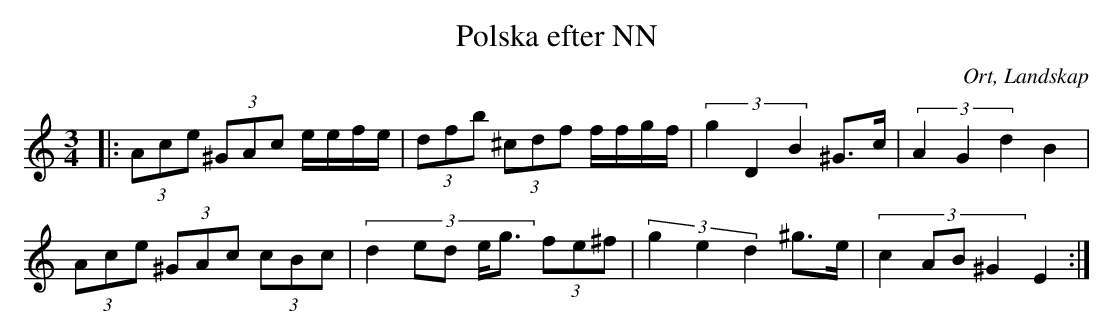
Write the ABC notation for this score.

X:1
T:Polska efter NN
O:Ort, Landskap
M:3/4
L:1/8
K:C
|: (3 Ace (3^GAc e/e/f/e/| (3 dfb (3^cdf f/f/g/f/|(3:2:3 g2 D2 B2 ^G>c|(3:2:3 A2 G2 d2 B2|
(3 Ace (3^GAc (3cBc| (3:2:5 d2 ed e<g (3fe^f|(3:2:3 g2 e2 d2 ^g>e|(3:2:4 c2 AB ^G2 E2:|
